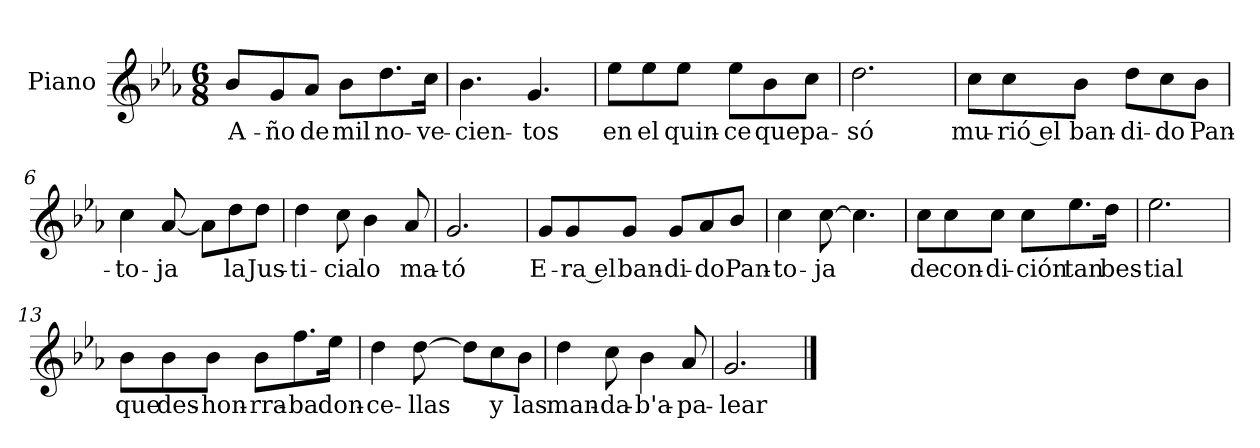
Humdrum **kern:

**kern	**text
*part1	*part1
*staff1	*staff1
*I"Piano	*
*I'Pno.	*
*clefG2	*
*k[b-e-a-]	*
*E-:	*
*M6/8	*
=1	=1
8b-/L	A-
8g/	-ño
8a-/J	de
8b-\L	mil
8.dd\	no-
16cc\Jk	-ve-
=2	=2
4.b-\	-cien-
4.g/	-tos
=3	=3
8ee-\L	en
8ee-\	el
8ee-\J	quin-
8ee-\L	-ce
8b-\	que
8cc\J	pa-
=4	=4
2.dd\	-só
=5	=5
8cc\L	mu-
8cc\	-rió el
8b-\J	ban-
8dd\L	-di-
8cc\	-do
8b-\J	Pan-
=6	=6
4cc\	-to-
[8a-/	-ja
8a-\L]	.
8dd\	la
8dd\J	Jus-
=7	=7
4dd\	-ti-
8cc\	-cia
4b-\	lo
8a-/	ma-
=8	=8
2.g/	-tó
=9	=9
8g/L	E-
8g/	-ra el
8g/J	ban-
8g/L	-di-
8a-/	-do
8b-/J	Pan-
=10	=10
4cc\	-to-
[8cc\	-ja
4.cc\]	.
=11	=11
8cc\L	de
8cc\	con-
8cc\J	-di-
8cc\L	-ción
8.ee-\	tan
16dd\Jk	bes-
=12	=12
2.ee-\	-tial
=13	=13
8b-\L	que
8b-\	des-
8b-\J	-hon-
8b-\L	-rra-
8.ff\	-ba
16ee-\Jk	don-
=14	=14
4dd\	-ce-
[8dd\	-llas
8dd\L]	.
8cc\	y
8b-\J	las
=15	=15
4dd\	man-
8cc\	-da-
4b-\	-b'a-
8a-/	-pa-
=16	=16
2.g/	-lear
==	==
*-	*-
